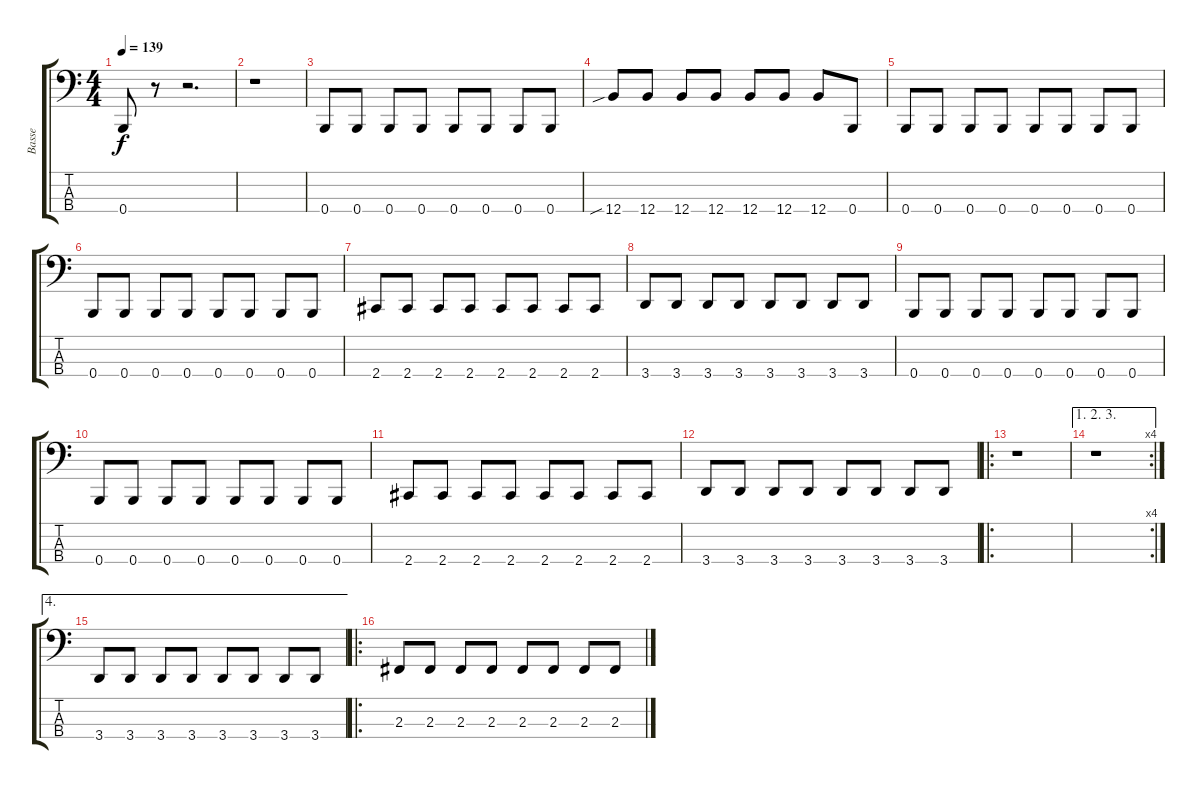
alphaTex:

\track ("Basse" "Basse") {instrument electricbassfinger}
\staff {score tabs}
\tuning (D2 A1 E1 B0) {hide}
\ts (4 4)
\tempo 139
\clef f4
\ks c
0.4.8{dy f} r.8 r.2{d} |
r.1 |
0.4.8 0.4.8 0.4.8 0.4.8 0.4.8 0.4.8 0.4.8 0.4.8 |
12.4{sib}.8 12.4.8 12.4.8 12.4.8 12.4.8 12.4.8 12.4.8 0.4.8 |
0.4.8 0.4.8 0.4.8 0.4.8 0.4.8 0.4.8 0.4.8 0.4.8 |
0.4.8 0.4.8 0.4.8 0.4.8 0.4.8 0.4.8 0.4.8 0.4.8 |
2.4.8 2.4.8 2.4.8 2.4.8 2.4.8 2.4.8 2.4.8 2.4.8 |
3.4.8 3.4.8 3.4.8 3.4.8 3.4.8 3.4.8 3.4.8 3.4.8 |
0.4.8 0.4.8 0.4.8 0.4.8 0.4.8 0.4.8 0.4.8 0.4.8 |
0.4.8 0.4.8 0.4.8 0.4.8 0.4.8 0.4.8 0.4.8 0.4.8 |
2.4.8 2.4.8 2.4.8 2.4.8 2.4.8 2.4.8 2.4.8 2.4.8 |
3.4.8 3.4.8 3.4.8 3.4.8 3.4.8 3.4.8 3.4.8 3.4.8 |
\ro
r.1 |
\ae (1 2 3)
\rc 4
r.1 |
\ae 4
3.4.8 3.4.8 3.4.8 3.4.8 3.4.8 3.4.8 3.4.8 3.4.8 |
\ro
2.3.8 2.3.8 2.3.8 2.3.8 2.3.8 2.3.8 2.3.8 2.3.8
